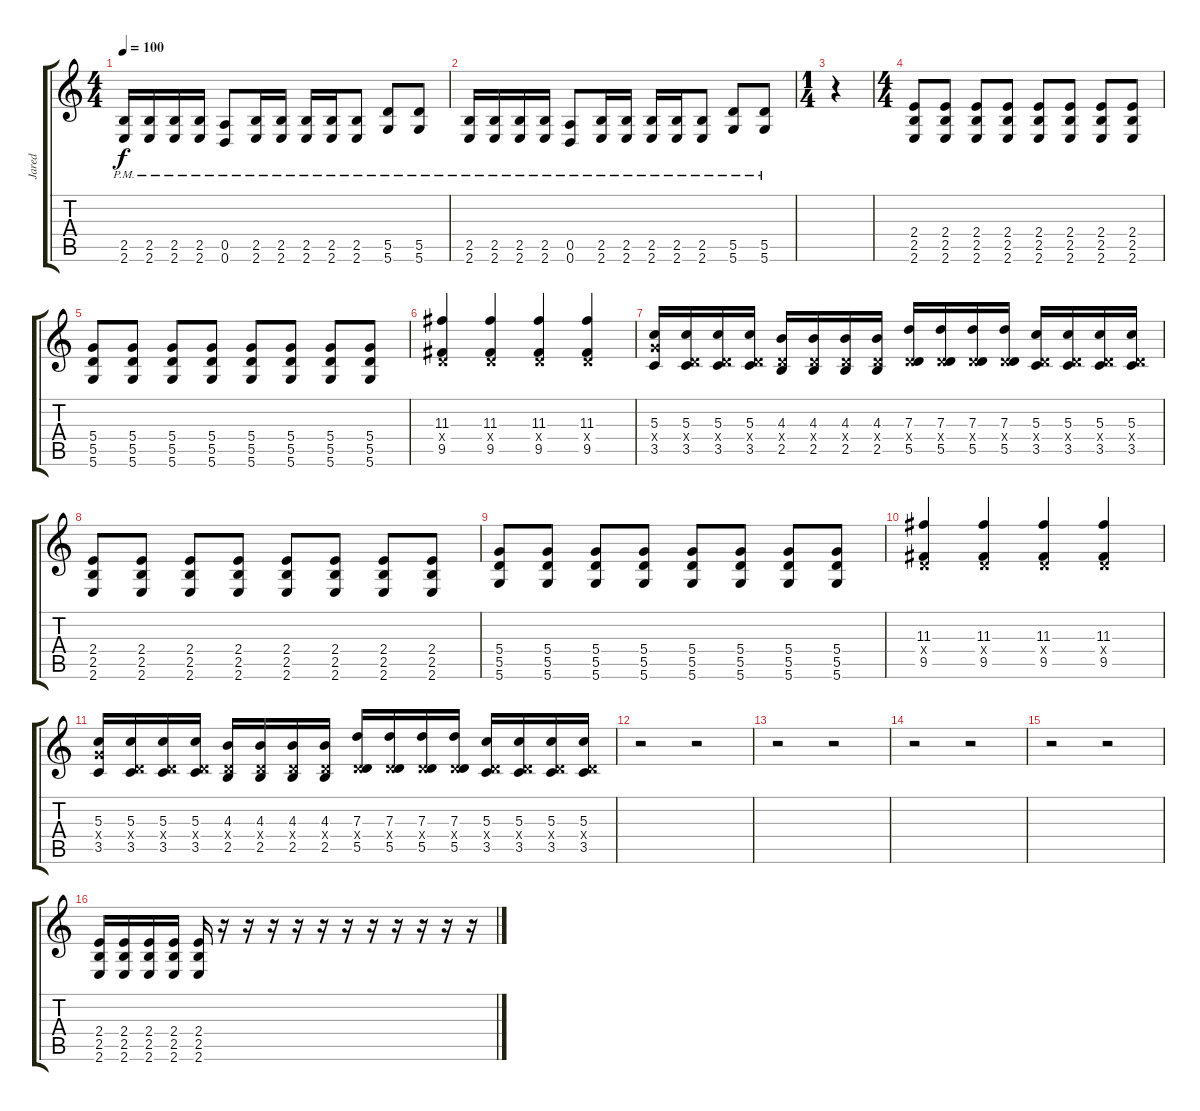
\track ("Jared" "Jared") {instrument distortionguitar}
\staff {score tabs}
\tuning (E4 B3 G3 D3 A2 D2) {hide}
\ts (4 4)
\tempo 100
\clef g2
\ks c
(2.5{pm} 2.6{pm}).16{dy f} (2.5{pm} 2.6{pm}).16 (2.5{pm} 2.6{pm}).16 (2.5{pm} 2.6{pm}).16 (0.5{pm} 0.6{pm}).8 (2.5{pm} 2.6{pm}).16 (2.5{pm} 2.6{pm}).16 (2.5{pm} 2.6{pm}).16 (2.5{pm} 2.6{pm}).16 (2.5{pm} 2.6{pm}).8 (5.5{pm} 5.6{pm}).8 (5.5{pm} 5.6{pm}).8 |
(2.5{pm} 2.6{pm}).16 (2.5{pm} 2.6{pm}).16 (2.5{pm} 2.6{pm}).16 (2.5{pm} 2.6{pm}).16 (0.5{pm} 0.6{pm}).8 (2.5{pm} 2.6{pm}).16 (2.5{pm} 2.6{pm}).16 (2.5{pm} 2.6{pm}).16 (2.5{pm} 2.6{pm}).16 (2.5{pm} 2.6{pm}).8 (5.5{pm} 5.6{pm}).8 (5.5{pm} 5.6{pm}).8 |
\ts (1 4)
r.4 |
\ts (4 4)
(2.4 2.5 2.6).8 (2.4 2.5 2.6).8 (2.4 2.5 2.6).8 (2.4 2.5 2.6).8 (2.4 2.5 2.6).8 (2.4 2.5 2.6).8 (2.4 2.5 2.6).8 (2.4 2.5 2.6).8 |
(5.4 5.5 5.6).8 (5.4 5.5 5.6).8 (5.4 5.5 5.6).8 (5.4 5.5 5.6).8 (5.4 5.5 5.6).8 (5.4 5.5 5.6).8 (5.4 5.5 5.6).8 (5.4 5.5 5.6).8 |
(11.3 0.4{x} 9.5).4 (11.3 0.4{x} 9.5).4 (11.3 0.4{x} 9.5).4 (11.3 0.4{x} 9.5).4 |
(5.3 5.4{x} 3.5).16 (5.3 0.4{x} 3.5).16 (5.3 0.4{x} 3.5).16 (5.3 0.4{x} 3.5).16 (4.3 0.4{x} 2.5).16 (4.3 0.4{x} 2.5).16 (4.3 0.4{x} 2.5).16 (4.3 0.4{x} 2.5).16 (7.3 0.4{x} 5.5).16 (7.3 0.4{x} 5.5).16 (7.3 0.4{x} 5.5).16 (7.3 0.4{x} 5.5).16 (5.3 0.4{x} 3.5).16 (5.3 0.4{x} 3.5).16 (5.3 0.4{x} 3.5).16 (5.3 0.4{x} 3.5).16 |
(2.4 2.5 2.6).8 (2.4 2.5 2.6).8 (2.4 2.5 2.6).8 (2.4 2.5 2.6).8 (2.4 2.5 2.6).8 (2.4 2.5 2.6).8 (2.4 2.5 2.6).8 (2.4 2.5 2.6).8 |
(5.4 5.5 5.6).8 (5.4 5.5 5.6).8 (5.4 5.5 5.6).8 (5.4 5.5 5.6).8 (5.4 5.5 5.6).8 (5.4 5.5 5.6).8 (5.4 5.5 5.6).8 (5.4 5.5 5.6).8 |
(11.3 0.4{x} 9.5).4 (11.3 0.4{x} 9.5).4 (11.3 0.4{x} 9.5).4 (11.3 0.4{x} 9.5).4 |
(5.3 5.4{x} 3.5).16 (5.3 0.4{x} 3.5).16 (5.3 0.4{x} 3.5).16 (5.3 0.4{x} 3.5).16 (4.3 0.4{x} 2.5).16 (4.3 0.4{x} 2.5).16 (4.3 0.4{x} 2.5).16 (4.3 0.4{x} 2.5).16 (7.3 0.4{x} 5.5).16 (7.3 0.4{x} 5.5).16 (7.3 0.4{x} 5.5).16 (7.3 0.4{x} 5.5).16 (5.3 0.4{x} 3.5).16 (5.3 0.4{x} 3.5).16 (5.3 0.4{x} 3.5).16 (5.3 0.4{x} 3.5).16 |
r.2 r.2 |
r.2 r.2 |
r.2 r.2 |
r.2 r.2 |
(2.4 2.5 2.6).16 (2.4 2.5 2.6).16 (2.4 2.5 2.6).16 (2.4 2.5 2.6).16 (2.4 2.5 2.6).16 r.16 r.16 r.16 r.16 r.16 r.16 r.16 r.16 r.16 r.16 r.16
